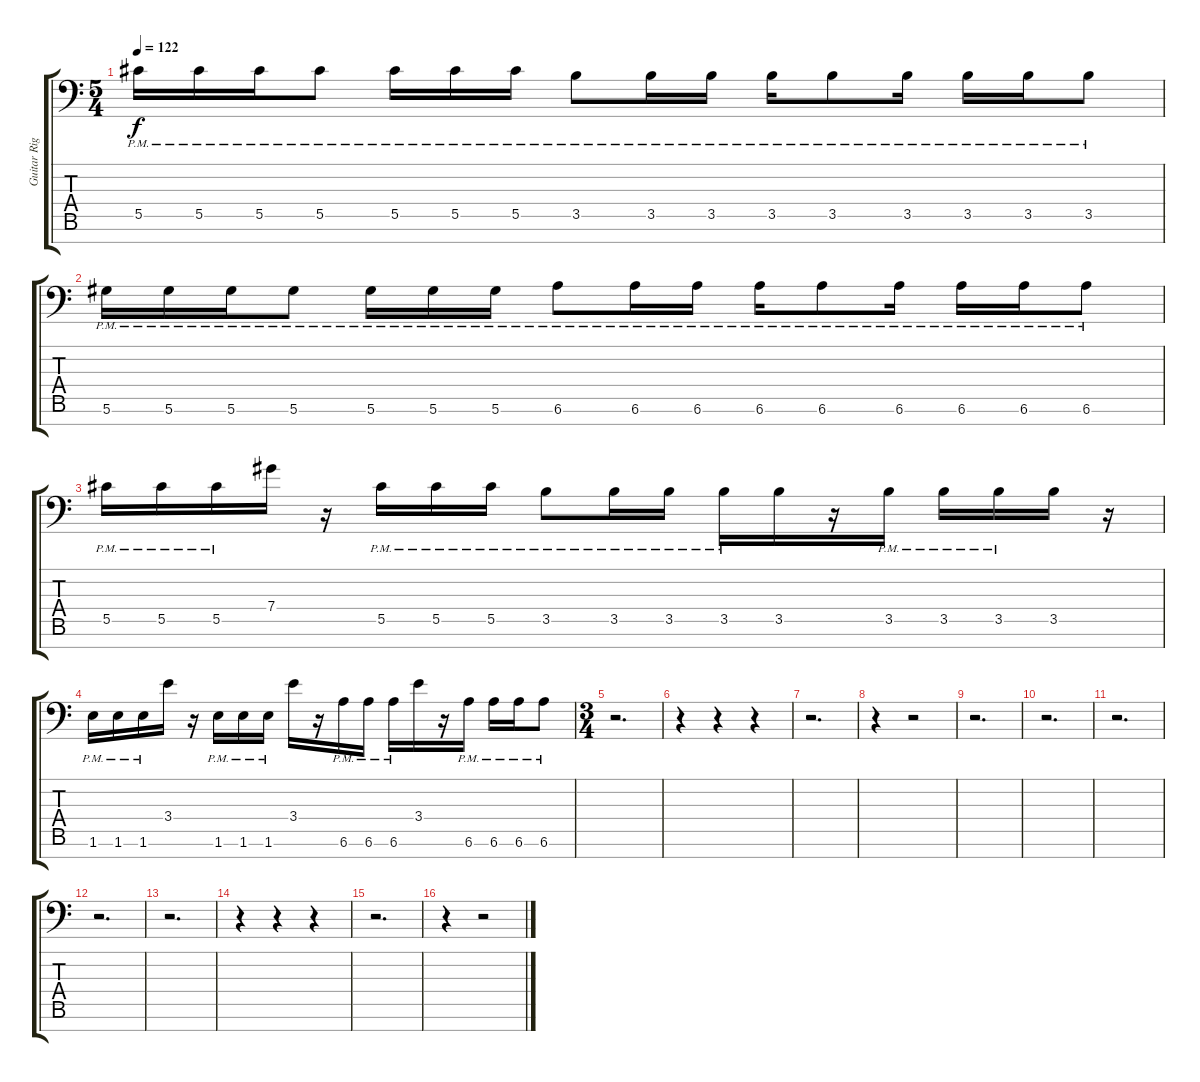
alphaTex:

\track ("Guitar Right" "Guitar Rig") {instrument distortionguitar}
\staff {score tabs}
\tuning (Eb4 Bb3 Gb3 Db3 Ab2 Eb2 Ab1) {hide}
\ts (5 4)
\tempo 122
\clef f4
\ks c
5.5{pm}.16{dy f} 5.5{pm}.16 5.5{pm}.16 5.5{pm}.8 5.5{pm}.16 5.5{pm}.16 5.5{pm}.16 3.5{pm}.8 3.5{pm}.16 3.5{pm}.16 3.5{pm}.16 3.5{pm}.8 3.5{pm}.16 3.5{pm}.16 3.5{pm}.16 3.5{pm}.8 |
5.6{pm}.16 5.6{pm}.16 5.6{pm}.16 5.6{pm}.8 5.6{pm}.16 5.6{pm}.16 5.6{pm}.16 6.6{pm}.8 6.6{pm}.16 6.6{pm}.16 6.6{pm}.16 6.6{pm}.8 6.6{pm}.16 6.6{pm}.16 6.6{pm}.16 6.6{pm}.8 |
5.5{pm}.16 5.5{pm}.16 5.5{pm}.16 7.4.16 r.16 5.5{pm}.16 5.5{pm}.16 5.5{pm}.16 3.5{pm}.8 3.5{pm}.16 3.5{pm}.16 3.5{pm}.16 3.5.16 r.16 3.5{pm}.16 3.5{pm}.16 3.5{pm}.16 3.5.16 r.16 |
1.6{pm}.16 1.6{pm}.16 1.6{pm}.16 3.4.16 r.16 1.6{pm}.16 1.6{pm}.16 1.6{pm}.16 3.4.16 r.16 6.6{pm}.16 6.6{pm}.16 6.6{pm}.16 3.4.16 r.16 6.6{pm}.16 6.6{pm}.16 6.6{pm}.16 6.6{pm}.8 |
\ts (3 4)
r.2{d} |
r.4 r.4 r.4 |
r.2{d} |
r.4 r.2 |
r.2{d} |
r.2{d} |
r.2{d} |
r.2{d} |
r.2{d} |
r.4 r.4 r.4 |
r.2{d} |
r.4 r.2
